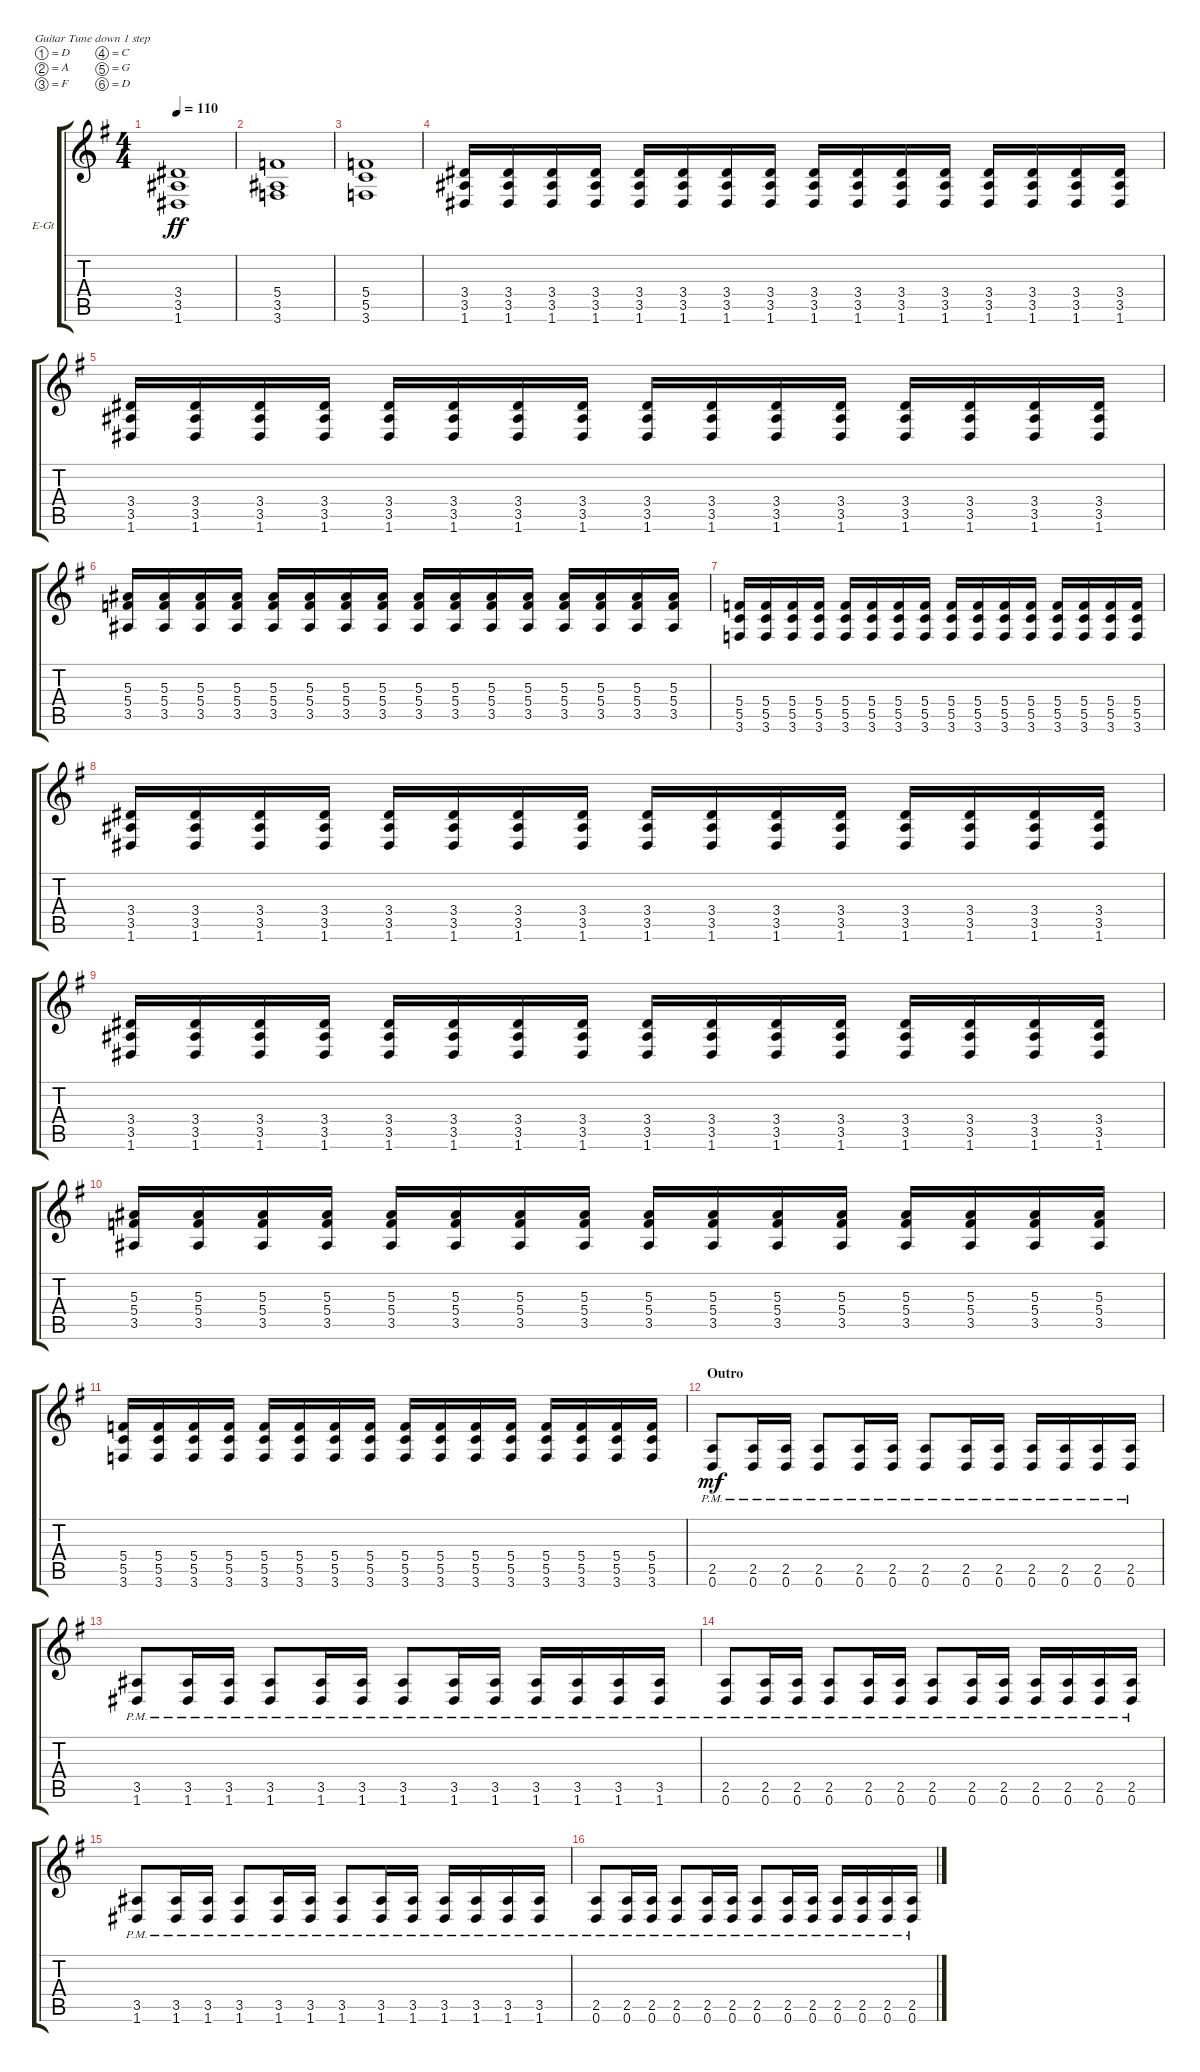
\defaultSystemsLayout 4
\bracketExtendMode groupsimilarinstruments
\firstSystemTrackNameOrientation horizontal
\otherSystemsTrackNameOrientation horizontal
\track ("Left" "E-Gt") {instrument distortionguitar}
\staff {score tabs}
\tuning (D4 A3 F3 C3 G2 D2)
\ts (4 4)
\tempo 110
\clef g2
\ks eminor
(1.6{t} 3.5{t} 3.4{t}).1{dy ff} |
(3.6 3.5 5.4).1 |
(5.4 5.5 3.6).1 |
(1.6 3.5 3.4).16 (1.6 3.5 3.4).16 (1.6 3.5 3.4).16 (1.6 3.5 3.4).16 (1.6 3.5 3.4).16 (1.6 3.5 3.4).16 (1.6 3.5 3.4).16 (1.6 3.5 3.4).16 (1.6 3.5 3.4).16 (1.6 3.5 3.4).16 (1.6 3.5 3.4).16 (1.6 3.5 3.4).16 (1.6 3.5 3.4).16 (1.6 3.5 3.4).16 (1.6 3.5 3.4).16 (1.6 3.5 3.4).16 |
(1.6 3.5 3.4).16 (1.6 3.5 3.4).16 (1.6 3.5 3.4).16 (1.6 3.5 3.4).16 (1.6 3.5 3.4).16 (1.6 3.5 3.4).16 (1.6 3.5 3.4).16 (1.6 3.5 3.4).16 (1.6 3.5 3.4).16 (1.6 3.5 3.4).16 (1.6 3.5 3.4).16 (1.6 3.5 3.4).16 (1.6 3.5 3.4).16 (1.6 3.5 3.4).16 (1.6 3.5 3.4).16 (1.6 3.5 3.4).16 |
(3.5 5.4 5.3).16 (3.5 5.4 5.3).16 (3.5 5.4 5.3).16 (3.5 5.4 5.3).16 (3.5 5.4 5.3).16 (3.5 5.4 5.3).16 (3.5 5.4 5.3).16 (3.5 5.4 5.3).16 (3.5 5.4 5.3).16 (3.5 5.4 5.3).16 (3.5 5.4 5.3).16 (3.5 5.4 5.3).16 (3.5 5.4 5.3).16 (3.5 5.4 5.3).16 (3.5 5.4 5.3).16 (3.5 5.4 5.3).16 |
(5.4 5.5 3.6).16 (5.4 5.5 3.6).16 (5.4 5.5 3.6).16 (5.4 5.5 3.6).16 (5.4 5.5 3.6).16 (5.4 5.5 3.6).16 (5.4 5.5 3.6).16 (5.4 5.5 3.6).16 (5.4 5.5 3.6).16 (5.4 5.5 3.6).16 (5.4 5.5 3.6).16 (5.4 5.5 3.6).16 (5.4 5.5 3.6).16 (5.4 5.5 3.6).16 (5.4 5.5 3.6).16 (5.4 5.5 3.6).16 |
(1.6 3.5 3.4).16 (1.6 3.5 3.4).16 (1.6 3.5 3.4).16 (1.6 3.5 3.4).16 (1.6 3.5 3.4).16 (1.6 3.5 3.4).16 (1.6 3.5 3.4).16 (1.6 3.5 3.4).16 (1.6 3.5 3.4).16 (1.6 3.5 3.4).16 (1.6 3.5 3.4).16 (1.6 3.5 3.4).16 (1.6 3.5 3.4).16 (1.6 3.5 3.4).16 (1.6 3.5 3.4).16 (1.6 3.5 3.4).16 |
(1.6 3.5 3.4).16 (1.6 3.5 3.4).16 (1.6 3.5 3.4).16 (1.6 3.5 3.4).16 (1.6 3.5 3.4).16 (1.6 3.5 3.4).16 (1.6 3.5 3.4).16 (1.6 3.5 3.4).16 (1.6 3.5 3.4).16 (1.6 3.5 3.4).16 (1.6 3.5 3.4).16 (1.6 3.5 3.4).16 (1.6 3.5 3.4).16 (1.6 3.5 3.4).16 (1.6 3.5 3.4).16 (1.6 3.5 3.4).16 |
(3.5 5.4 5.3).16 (3.5 5.4 5.3).16 (3.5 5.4 5.3).16 (3.5 5.4 5.3).16 (3.5 5.4 5.3).16 (3.5 5.4 5.3).16 (3.5 5.4 5.3).16 (3.5 5.4 5.3).16 (3.5 5.4 5.3).16 (3.5 5.4 5.3).16 (3.5 5.4 5.3).16 (3.5 5.4 5.3).16 (3.5 5.4 5.3).16 (3.5 5.4 5.3).16 (3.5 5.4 5.3).16 (3.5 5.4 5.3).16 |
(5.4 5.5 3.6).16 (5.4 5.5 3.6).16 (5.4 5.5 3.6).16 (5.4 5.5 3.6).16 (5.4 5.5 3.6).16 (5.4 5.5 3.6).16 (5.4 5.5 3.6).16 (5.4 5.5 3.6).16 (5.4 5.5 3.6).16 (5.4 5.5 3.6).16 (5.4 5.5 3.6).16 (5.4 5.5 3.6).16 (5.4 5.5 3.6).16 (5.4 5.5 3.6).16 (5.4 5.5 3.6).16 (5.4 5.5 3.6).16 |
\section ("" "Outro")
(0.6{pm} 2.5{pm}).8{dy mf} (0.6{pm} 2.5{pm}).16 (0.6{pm} 2.5{pm}).16 (0.6{pm} 2.5{pm}).8 (0.6{pm} 2.5{pm}).16 (0.6{pm} 2.5{pm}).16 (0.6{pm} 2.5{pm}).8 (0.6{pm} 2.5{pm}).16 (0.6{pm} 2.5{pm}).16 (0.6{pm} 2.5{pm}).16 (0.6{pm} 2.5{pm}).16 (0.6{pm} 2.5{pm}).16 (0.6{pm} 2.5{pm}).16 |
(1.6{pm} 3.5{pm}).8 (1.6{pm} 3.5{pm}).16 (1.6{pm} 3.5{pm}).16 (1.6{pm} 3.5{pm}).8 (1.6{pm} 3.5{pm}).16 (1.6{pm} 3.5{pm}).16 (1.6{pm} 3.5{pm}).8 (1.6{pm} 3.5{pm}).16 (1.6{pm} 3.5{pm}).16 (1.6{pm} 3.5{pm}).16 (1.6{pm} 3.5{pm}).16 (1.6{pm} 3.5{pm}).16 (1.6{pm} 3.5{pm}).16 |
(0.6{pm} 2.5{pm}).8 (0.6{pm} 2.5{pm}).16 (0.6{pm} 2.5{pm}).16 (0.6{pm} 2.5{pm}).8 (0.6{pm} 2.5{pm}).16 (0.6{pm} 2.5{pm}).16 (0.6{pm} 2.5{pm}).8 (0.6{pm} 2.5{pm}).16 (0.6{pm} 2.5{pm}).16 (0.6{pm} 2.5{pm}).16 (0.6{pm} 2.5{pm}).16 (0.6{pm} 2.5{pm}).16 (0.6{pm} 2.5{pm}).16 |
(1.6{pm} 3.5{pm}).8 (1.6{pm} 3.5{pm}).16 (1.6{pm} 3.5{pm}).16 (1.6{pm} 3.5{pm}).8 (1.6{pm} 3.5{pm}).16 (1.6{pm} 3.5{pm}).16 (1.6{pm} 3.5{pm}).8 (1.6{pm} 3.5{pm}).16 (1.6{pm} 3.5{pm}).16 (1.6{pm} 3.5{pm}).16 (1.6{pm} 3.5{pm}).16 (1.6{pm} 3.5{pm}).16 (1.6{pm} 3.5{pm}).16 |
(0.6{pm} 2.5{pm}).8 (0.6{pm} 2.5{pm}).16 (0.6{pm} 2.5{pm}).16 (0.6{pm} 2.5{pm}).8 (0.6{pm} 2.5{pm}).16 (0.6{pm} 2.5{pm}).16 (0.6{pm} 2.5{pm}).8 (0.6{pm} 2.5{pm}).16 (0.6{pm} 2.5{pm}).16 (0.6{pm} 2.5{pm}).16 (0.6{pm} 2.5{pm}).16 (0.6{pm} 2.5{pm}).16 (0.6{pm} 2.5{pm}).16
